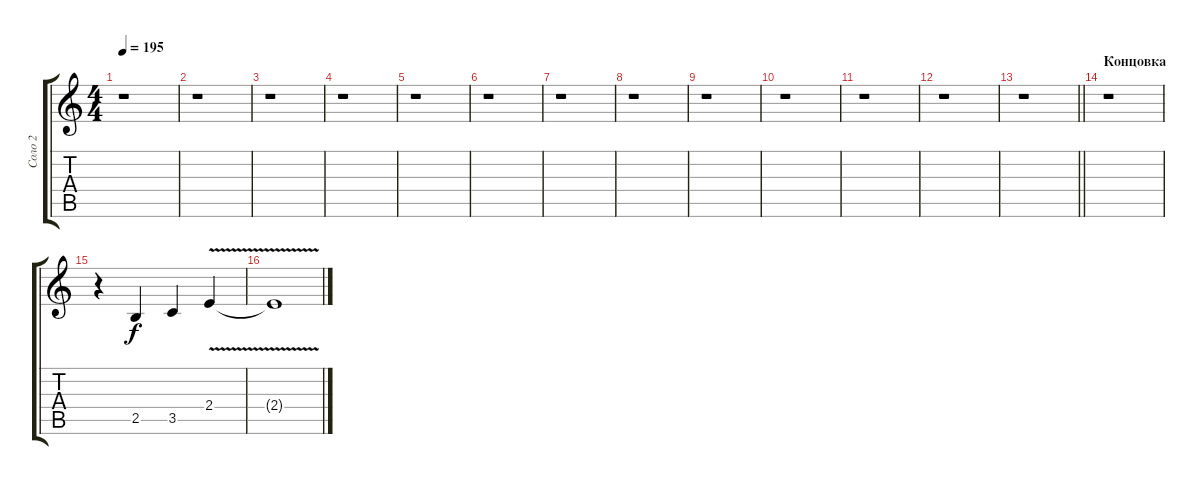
\track ("Соло 2" "Соло 2") {instrument overdrivenguitar}
\staff {score tabs}
\tuning (E4 B3 G3 D3 A2 E2) {hide}
\ts (4 4)
\tempo 195
\clef g2
\ks c
r.1{dy f} |
r.1 |
r.1 |
r.1 |
r.1 |
r.1 |
r.1 |
r.1 |
r.1 |
r.1 |
r.1 |
r.1 |
\barLineRight lightlight
r.1 |
\section ("" "Концовка")
r.1 |
r.4 2.5.4 3.5.4 2.4{v}.4 |
2.4{t}.1
